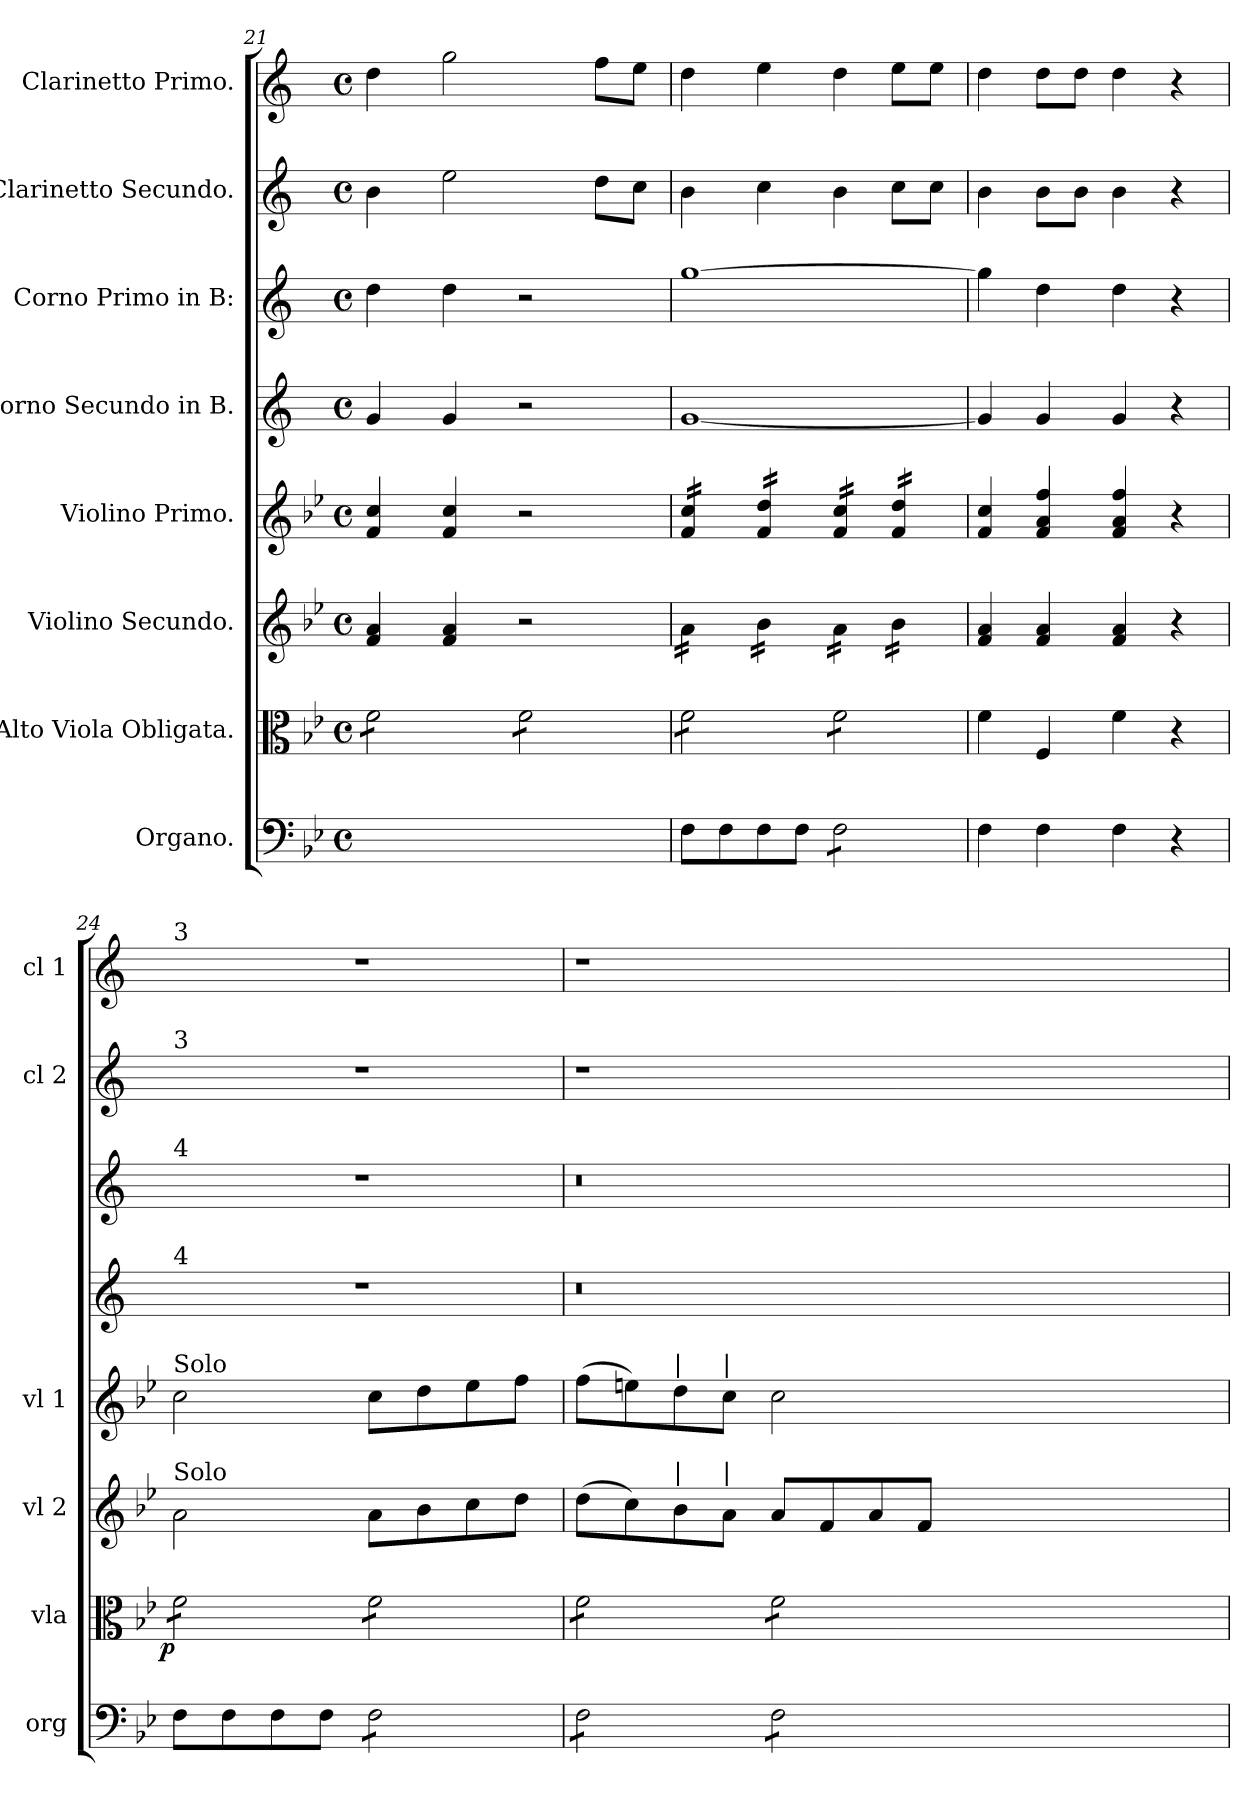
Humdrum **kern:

**kern	**dynam	**kern	**dynam	**kern	**kern	**kern	**kern	**kern	**kern
*part8	*part8	*part7	*part7	*part6	*part5	*part4	*part3	*part2	*part1
*staff8	*staff8	*staff7	*staff7	*staff6	*staff5	*staff4	*staff3	*staff2	*staff1
*I"Organo.	*	*I"Alto Viola Obligata.	*	*I"Violino Secundo.	*I"Violino Primo.	*I"Corno Secundo in B.	*I"Corno Primo in B:	*I"Clarinetto Secundo.	*I"Clarinetto Primo.
*I'org	*	*I'vla	*	*I'vl 2	*I'vl 1	*	*	*I'cl 2	*I'cl 1
*clefF4	*	*clefC3	*	*clefG2	*clefG2	*clefG2	*clefG2	*clefG2	*clefG2
*	*	*	*	*	*	*ITrd1c2	*ITrd1c2	*ITrd1c2	*ITrd1c2
*k[b-e-]	*	*k[b-e-]	*	*k[b-e-]	*k[b-e-]	*k[b-e-]	*k[b-e-]	*k[b-e-]	*k[b-e-]
*B-:	*	*B-:	*	*B-:	*B-:	*B-:	*B-:	*B-:	*B-:
*M4/4	*	*M4/4	*	*M4/4	*M4/4	*M4/4	*M4/4	*M4/4	*M4/4
*met(c)	*	*met(c)	*	*met(c)	*met(c)	*met(c)	*met(c)	*met(c)	*met(c)
=21	=21	=21	=21	=21	=21	=21	=21	=21	=21
*	*	*tremolo	*	*	*	*	*	*	*
8F\Lyy	.	8f\L	.	4f/ 4a/	4f/ 4cc/	4f/	4cc\	4a\	4cc\
8F\yy	.	8f\	.	.	.	.	.	.	.
8F\yy	.	8f\	.	4f/ 4a/	4f/ 4cc/	4f/	4cc\	2dd\	2ff\
8F\Jyy	.	8f\J	.	.	.	.	.	.	.
8F\Lyy	.	8f\L	.	2r	2r	2r	2r	.	.
8F\yy	.	8f\	.	.	.	.	.	.	.
8F\yy	.	8f\	.	.	.	.	.	8cc\L	8ee-\L
8F\Jyy	.	8f\J	.	.	.	.	.	8b-\J	8dd\J
=22	=22	=22	=22	=22	=22	=22	=22	=22	=22
*	*	*	*	*tremolo	*	*	*	*	*
*	*	*	*	*	*tremolo	*	*	*	*
8F\L	.	8f\L	.	16a\LL	16f/ 16cc/LL	[1f/	[1ff\	4a\	4cc\
.	.	.	.	16a\	16f/ 16cc/	.	.	.	.
8F\	.	8f\	.	16a\	16f/ 16cc/	.	.	.	.
.	.	.	.	16a\JJ	16f/ 16cc/JJ	.	.	.	.
8F\	.	8f\	.	16b-\LL	16f/ 16dd/LL	.	.	4b-\	4dd\
.	.	.	.	16b-\	16f/ 16dd/	.	.	.	.
8F\J	.	8f\J	.	16b-\	16f/ 16dd/	.	.	.	.
.	.	.	.	16b-\JJ	16f/ 16dd/JJ	.	.	.	.
*tremolo	*	*	*	*	*	*	*	*	*
8F\L	.	8f\L	.	16a\LL	16f/ 16cc/LL	.	.	4a\	4cc\
.	.	.	.	16a\	16f/ 16cc/	.	.	.	.
8F\	.	8f\	.	16a\	16f/ 16cc/	.	.	.	.
.	.	.	.	16a\JJ	16f/ 16cc/JJ	.	.	.	.
8F\	.	8f\	.	16b-\LL	16f/ 16dd/LL	.	.	8b-\L	8dd\L
.	.	.	.	16b-\	16f/ 16dd/	.	.	.	.
8F\J	.	8f\J	.	16b-\	16f/ 16dd/	.	.	8b-\J	8dd\J
*	*	*Xtremolo	*	*	*	*	*	*	*
*Xtremolo	*	*	*	*	*	*	*	*	*
.	.	.	.	16b-\JJ	16f/ 16dd/JJ	.	.	.	.
*	*	*	*	*	*Xtremolo	*	*	*	*
*	*	*	*	*Xtremolo	*	*	*	*	*
=23	=23	=23	=23	=23	=23	=23	=23	=23	=23
4F\	.	4f\	.	4f/ 4a/	4f/ 4cc/	4f/]	4ff\]	4a\	4cc\
4F\	.	4F/	.	4f/ 4a/	4f/ 4a/ 4ff/	4f/	4cc\	8a\L	8cc\L
.	.	.	.	.	.	.	.	8a\J	8cc\J
4F\	.	4f\	.	4f/ 4a/	4f/ 4a/ 4ff/	4f/	4cc\	4a\	4cc\
4r	.	4r	.	4r	4r	4r	4r	4r	4r
=24	=24	=24	=24	=24	=24	=24	=24	=24	=24
!	!	!	!	!	!	!	!	!	!LO:TX:a:t=3
!	!	!	!	!	!	!	!	!LO:TX:a:t=3	!
!	!	!	!	!	!	!	!LO:TX:a:t=4	!	!
!	!	!	!	!	!	!LO:TX:a:t=4	!	!	!
!	!	!	!	!	!LO:TX:a:t=Solo	!	!	!	!
!	!	!	!	!LO:TX:a:t=Solo	!	!	!	!	!
!	!	!	!LO:DY:rj	!	!	!	!	!	!
*	*	*tremolo	*	*	*	*	*	*	*
8F\L	p&colon;	8f\L	p	2a\	2cc\	1r	1r	1r	1r
8F\	.	8f\	.	.	.	.	.	.	.
8F\	.	8f\	.	.	.	.	.	.	.
8F\J	.	8f\J	.	.	.	.	.	.	.
*tremolo	*	*	*	*	*	*	*	*	*
8F\L	.	8f\L	.	8a\L	8cc\L	.	.	.	.
8F\	.	8f\	.	8b-\	8dd\	.	.	.	.
8F\	.	8f\	.	8cc\	8ee-\	.	.	.	.
8F\J	.	8f\J	.	8dd\J	8ff\J	.	.	.	.
=25	=25	=25	=25	=25	=25	=25	=25	=25	=25
8F\L	.	8f\L	.	(8dd\L	(8ff\L	0.r	0.r	1r	1r
8F\	.	8f\	.	8cc\)	8een\)	.	.	.	.
!	!	!	!	!	!LO:TX:a:t=|	!	!	!	!
!	!	!	!	!LO:TX:a:t=|	!	!	!	!	!
8F\	.	8f\	.	8b-\	8dd\	.	.	.	.
!	!	!	!	!	!LO:TX:a:t=|	!	!	!	!
!	!	!	!	!LO:TX:a:t=|	!	!	!	!	!
8F\J	.	8f\J	.	8a\J	8cc\J	.	.	.	.
8F\L	.	8f\L	.	8a/L	2cc\	.	.	.	.
8F\	.	8f\	.	8f/	.	.	.	.	.
8F\	.	8f\	.	8a/	.	.	.	.	.
8F\J	.	8f\J	.	8f/J	.	.	.	.	.
*	*	*Xtremolo	*	*	*	*	*	*	*
*Xtremolo	*	*	*	*	*	*	*	*	*
0ryy	.	0ryy	.	0ryy	0ryy	.	.	0ryy	0ryy
=	=	=	=	=	=	=	=	=	=
*-	*-	*-	*-	*-	*-	*-	*-	*-	*-
